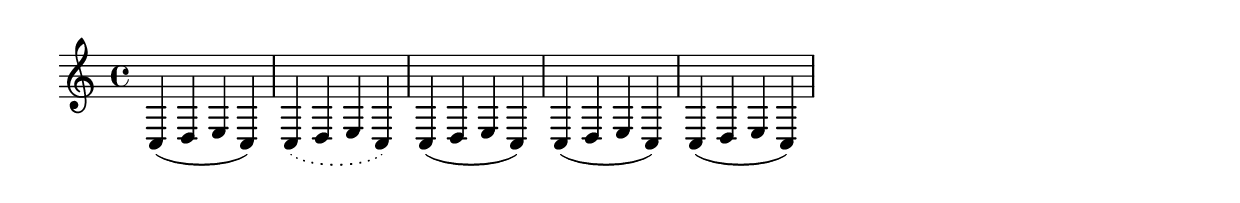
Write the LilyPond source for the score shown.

\version "1.5.68"


\score{
	\notes{
		c( d e )c |
		\slurDotted
		c( d e )c |
		\slurSolid
		c( d e )c |
		\property Voice. Slur \set #'dashed = #0.0
		c( d e )c |
		\slurSolid
		c( d e )c |
	}
	\paper{ 
	      indent = 0.0\pt
		%for broken!
		% linewidth= 30.\mm

	}
}


